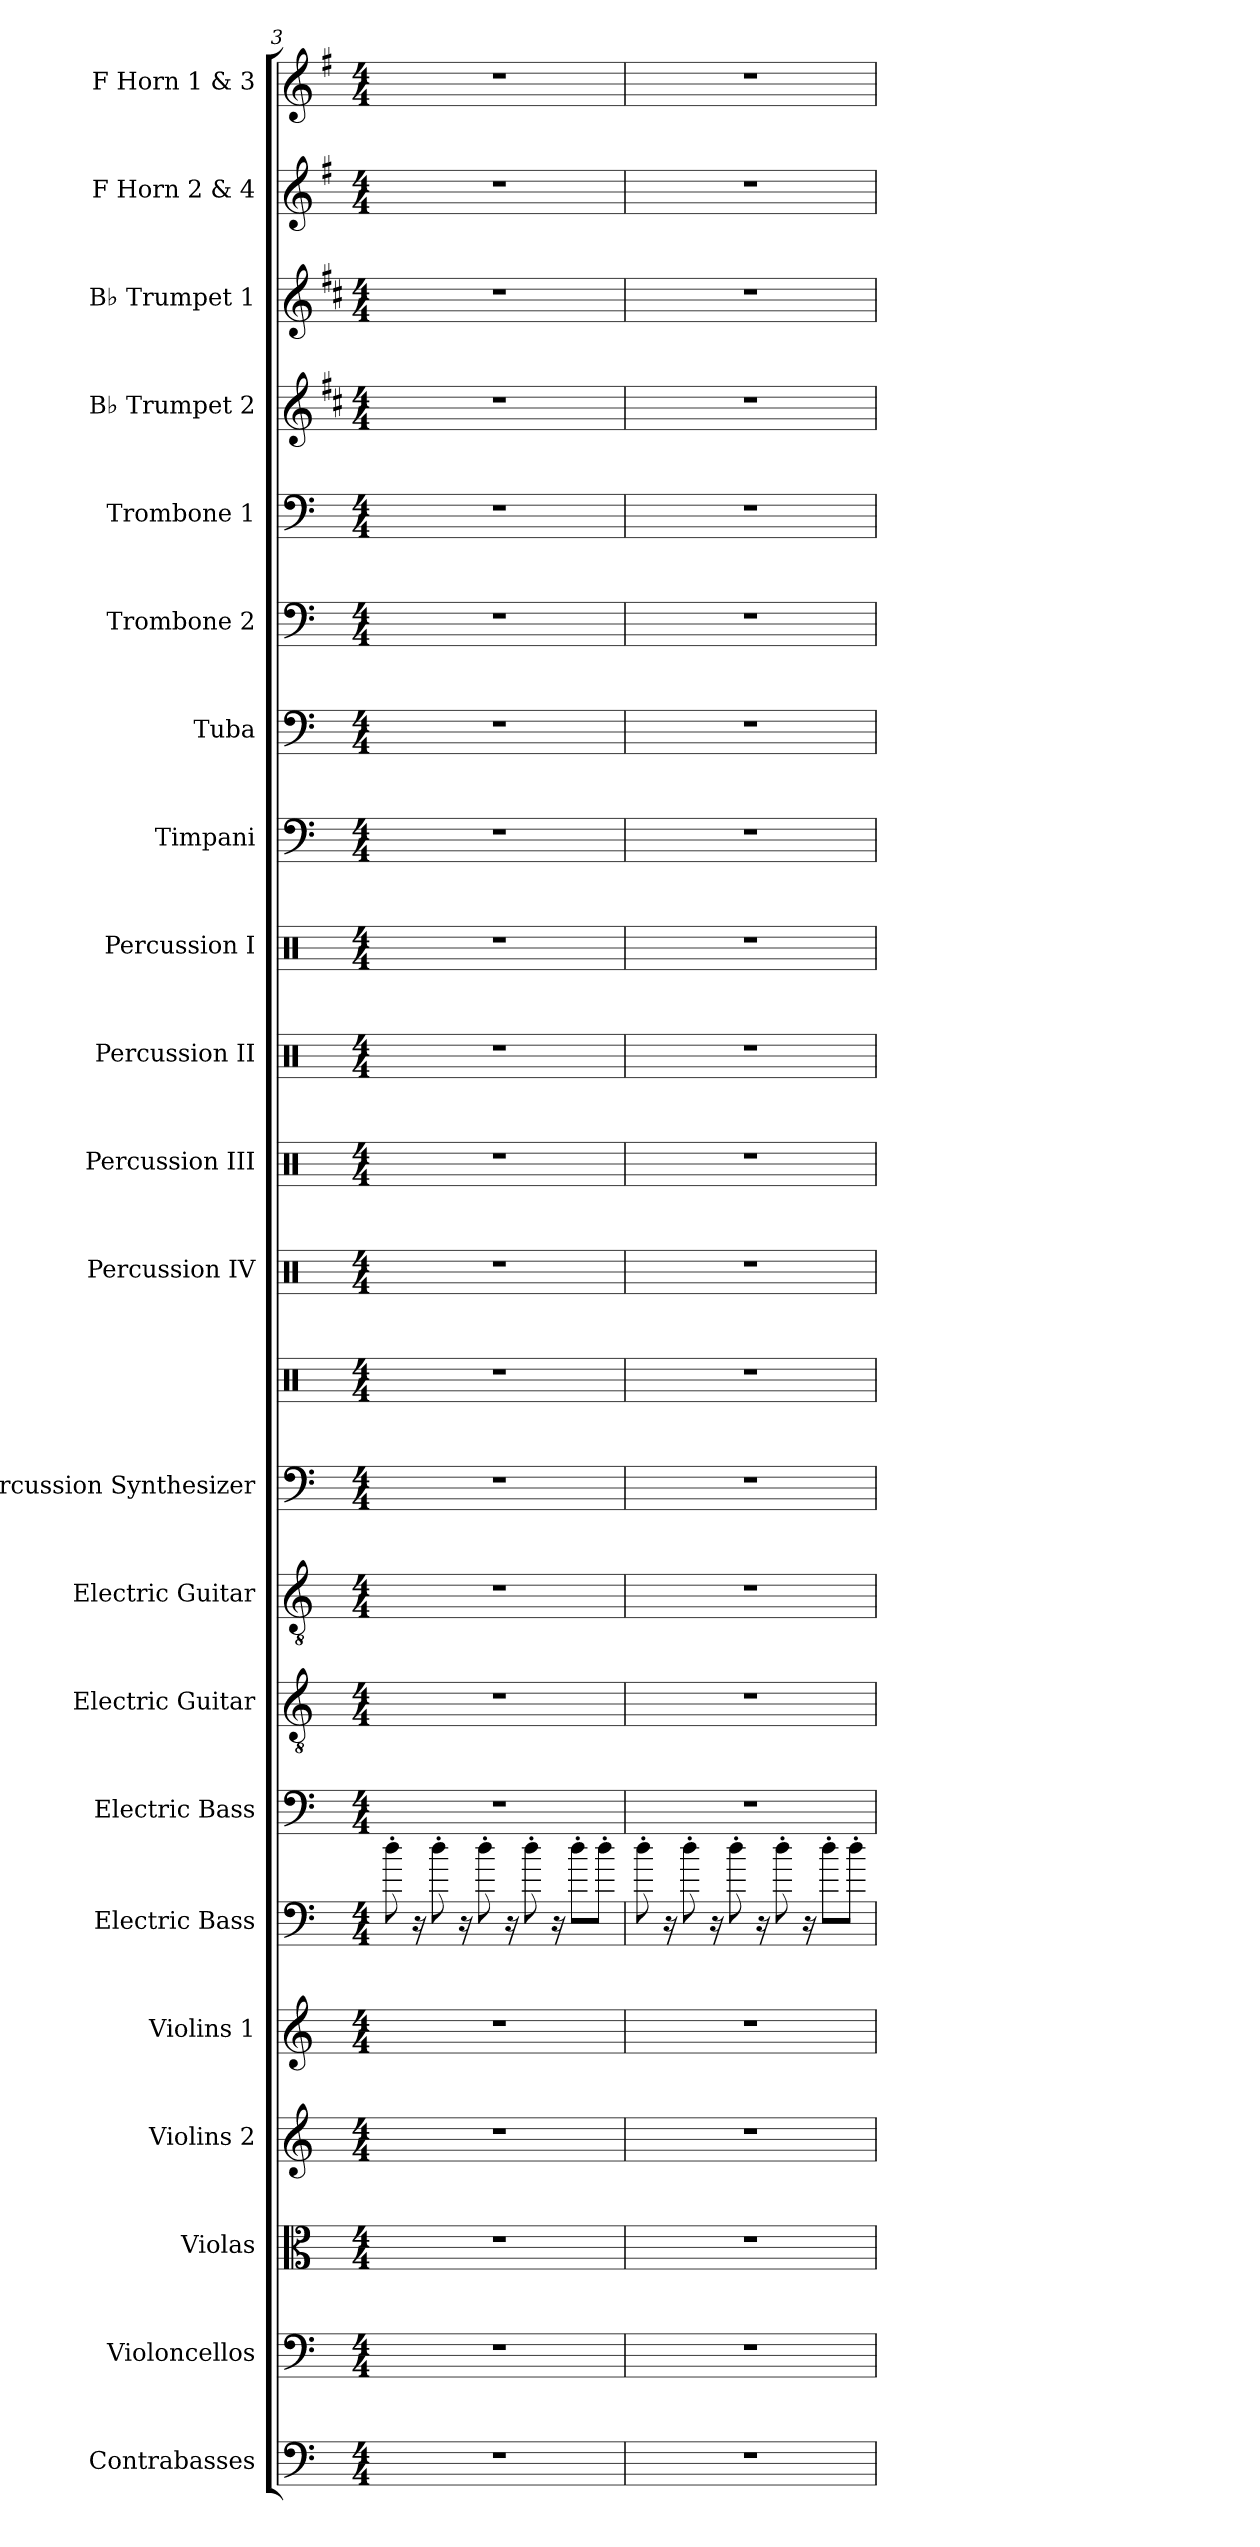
**kern	**kern	**kern	**kern	**kern	**kern	**kern	**kern	**kern	**kern	**kern	**kern	**kern	**kern	**kern	**kern	**kern	**kern	**kern	**kern	**kern	**kern	**kern
*part22	*part21	*part20	*part19	*part18	*part17	*part16	*part15	*part14	*part13	*part13	*part12	*part11	*part10	*part9	*part8	*part7	*part6	*part5	*part4	*part3	*part2	*part1
*staff23	*staff22	*staff21	*staff20	*staff19	*staff18	*staff17	*staff16	*staff15	*staff14	*staff13	*staff12	*staff11	*staff10	*staff9	*staff8	*staff7	*staff6	*staff5	*staff4	*staff3	*staff2	*staff1
*I"Contrabasses	*I"Violoncellos	*I"Violas	*I"Violins 2	*I"Violins 1	*I"Electric Bass	*I"Electric Bass	*I"Electric Guitar	*I"Electric Guitar	*I"Percussion Synthesizer	*	*I"Percussion IV	*I"Percussion III	*I"Percussion II	*I"Percussion I	*I"Timpani	*I"Tuba	*I"Trombone 2	*I"Trombone 1	*I"B♭ Trumpet 2	*I"B♭ Trumpet 1	*I"F Horn 2 &amp; 4	*I"F Horn 1 &amp; 3
*I'Cbs.	*I'Vcs.	*I'Vlas.	*I'Vlns. 2	*I'Vlns. 1	*I'El. B.	*I'El. B.	*I'El. Guit.	*I'El. Guit.	*I'Perc. Syn.	*	*I'Perc. IV	*I'Perc. III	*I'Perc. II	*I'Perc. I	*I'Timp.	*I'Tba.	*I'Tbn. 2	*I'Tbn. 1	*I'B♭ Tpt. 2	*I'B♭ Tpt. 1	*I'F Hn. 2 4	*I'F Hn. 1 3
*clefF4	*clefF4	*clefC3	*clefG2	*clefG2	*clefF4	*clefF4	*clefGv2	*clefGv2	*clefF4	*clefX	*clefX	*clefX	*clefX	*clefX	*clefF4	*clefF4	*clefF4	*clefF4	*clefG2	*clefG2	*clefG2	*clefG2
*ITrd7c12	*	*	*	*	*ITrd7c12	*ITrd7c12	*	*	*	*	*	*	*	*	*	*	*	*	*ITrd1c2	*ITrd1c2	*ITrd4c7	*ITrd4c7
*k[]	*k[]	*k[]	*k[]	*k[]	*k[]	*k[]	*k[]	*k[]	*k[]	*k[]	*k[]	*k[]	*k[]	*k[]	*k[]	*k[]	*k[]	*k[]	*k[]	*k[]	*k[]	*k[]
*M4/4	*M4/4	*M4/4	*M4/4	*M4/4	*M4/4	*M4/4	*M4/4	*M4/4	*M4/4	*M4/4	*M4/4	*M4/4	*M4/4	*M4/4	*M4/4	*M4/4	*M4/4	*M4/4	*M4/4	*M4/4	*M4/4	*M4/4
=3	=3	=3	=3	=3	=3	=3	=3	=3	=3	=3	=3	=3	=3	=3	=3	=3	=3	=3	=3	=3	=3	=3
1r	1r	1r	1r	1r	8d'\	1r	1r	1r	1r	1r	1r	1r	1r	1r	1r	1r	1r	1r	1r	1r	1r	1r
.	.	.	.	.	16r	.	.	.	.	.	.	.	.	.	.	.	.	.	.	.	.	.
.	.	.	.	.	8d'\	.	.	.	.	.	.	.	.	.	.	.	.	.	.	.	.	.
.	.	.	.	.	16r	.	.	.	.	.	.	.	.	.	.	.	.	.	.	.	.	.
.	.	.	.	.	8d'\	.	.	.	.	.	.	.	.	.	.	.	.	.	.	.	.	.
.	.	.	.	.	16r	.	.	.	.	.	.	.	.	.	.	.	.	.	.	.	.	.
.	.	.	.	.	8d'\	.	.	.	.	.	.	.	.	.	.	.	.	.	.	.	.	.
.	.	.	.	.	16r	.	.	.	.	.	.	.	.	.	.	.	.	.	.	.	.	.
.	.	.	.	.	8d'\L	.	.	.	.	.	.	.	.	.	.	.	.	.	.	.	.	.
.	.	.	.	.	8d'\J	.	.	.	.	.	.	.	.	.	.	.	.	.	.	.	.	.
=4	=4	=4	=4	=4	=4	=4	=4	=4	=4	=4	=4	=4	=4	=4	=4	=4	=4	=4	=4	=4	=4	=4
1r	1r	1r	1r	1r	8d'\	1r	1r	1r	1r	1r	1r	1r	1r	1r	1r	1r	1r	1r	1r	1r	1r	1r
.	.	.	.	.	16r	.	.	.	.	.	.	.	.	.	.	.	.	.	.	.	.	.
.	.	.	.	.	8d'\	.	.	.	.	.	.	.	.	.	.	.	.	.	.	.	.	.
.	.	.	.	.	16r	.	.	.	.	.	.	.	.	.	.	.	.	.	.	.	.	.
.	.	.	.	.	8d'\	.	.	.	.	.	.	.	.	.	.	.	.	.	.	.	.	.
.	.	.	.	.	16r	.	.	.	.	.	.	.	.	.	.	.	.	.	.	.	.	.
.	.	.	.	.	8d'\	.	.	.	.	.	.	.	.	.	.	.	.	.	.	.	.	.
.	.	.	.	.	16r	.	.	.	.	.	.	.	.	.	.	.	.	.	.	.	.	.
.	.	.	.	.	8d'\L	.	.	.	.	.	.	.	.	.	.	.	.	.	.	.	.	.
.	.	.	.	.	8d'\J	.	.	.	.	.	.	.	.	.	.	.	.	.	.	.	.	.
=	=	=	=	=	=	=	=	=	=	=	=	=	=	=	=	=	=	=	=	=	=	=
*-	*-	*-	*-	*-	*-	*-	*-	*-	*-	*-	*-	*-	*-	*-	*-	*-	*-	*-	*-	*-	*-	*-
